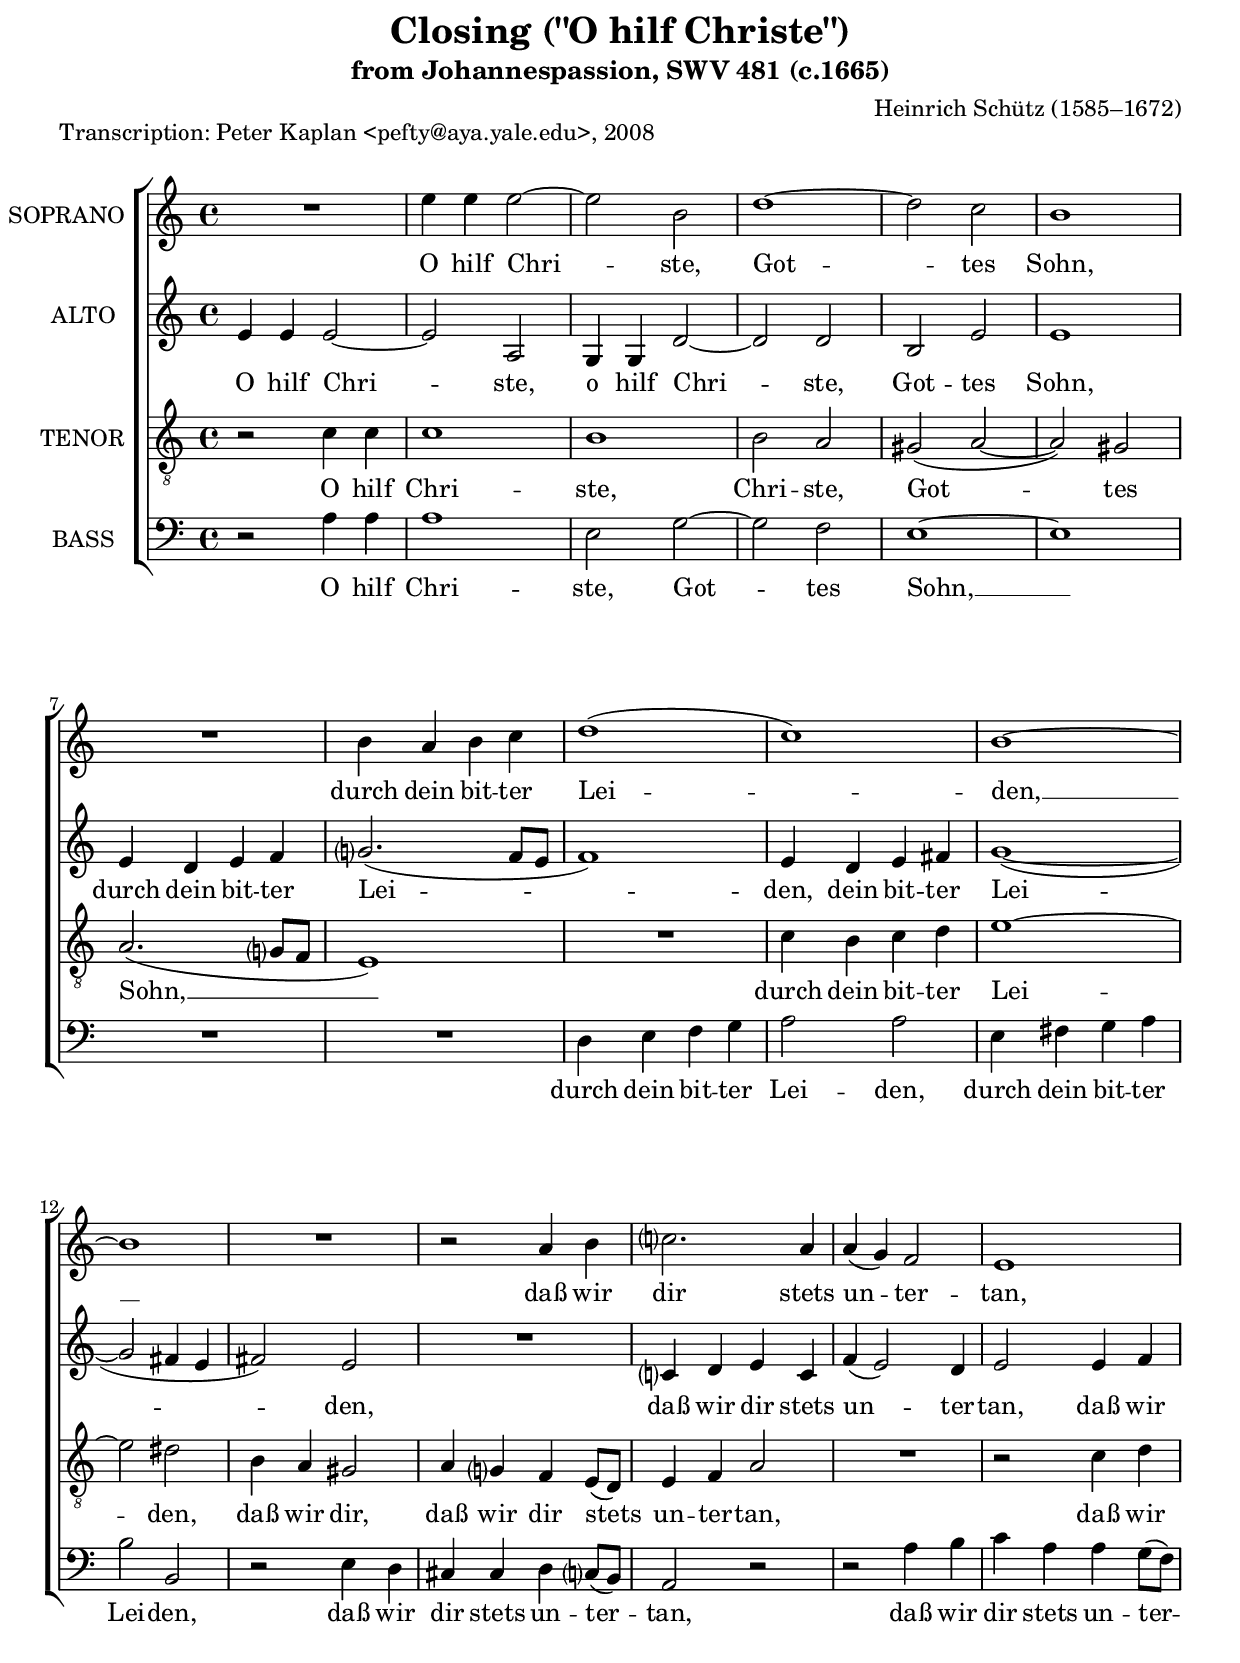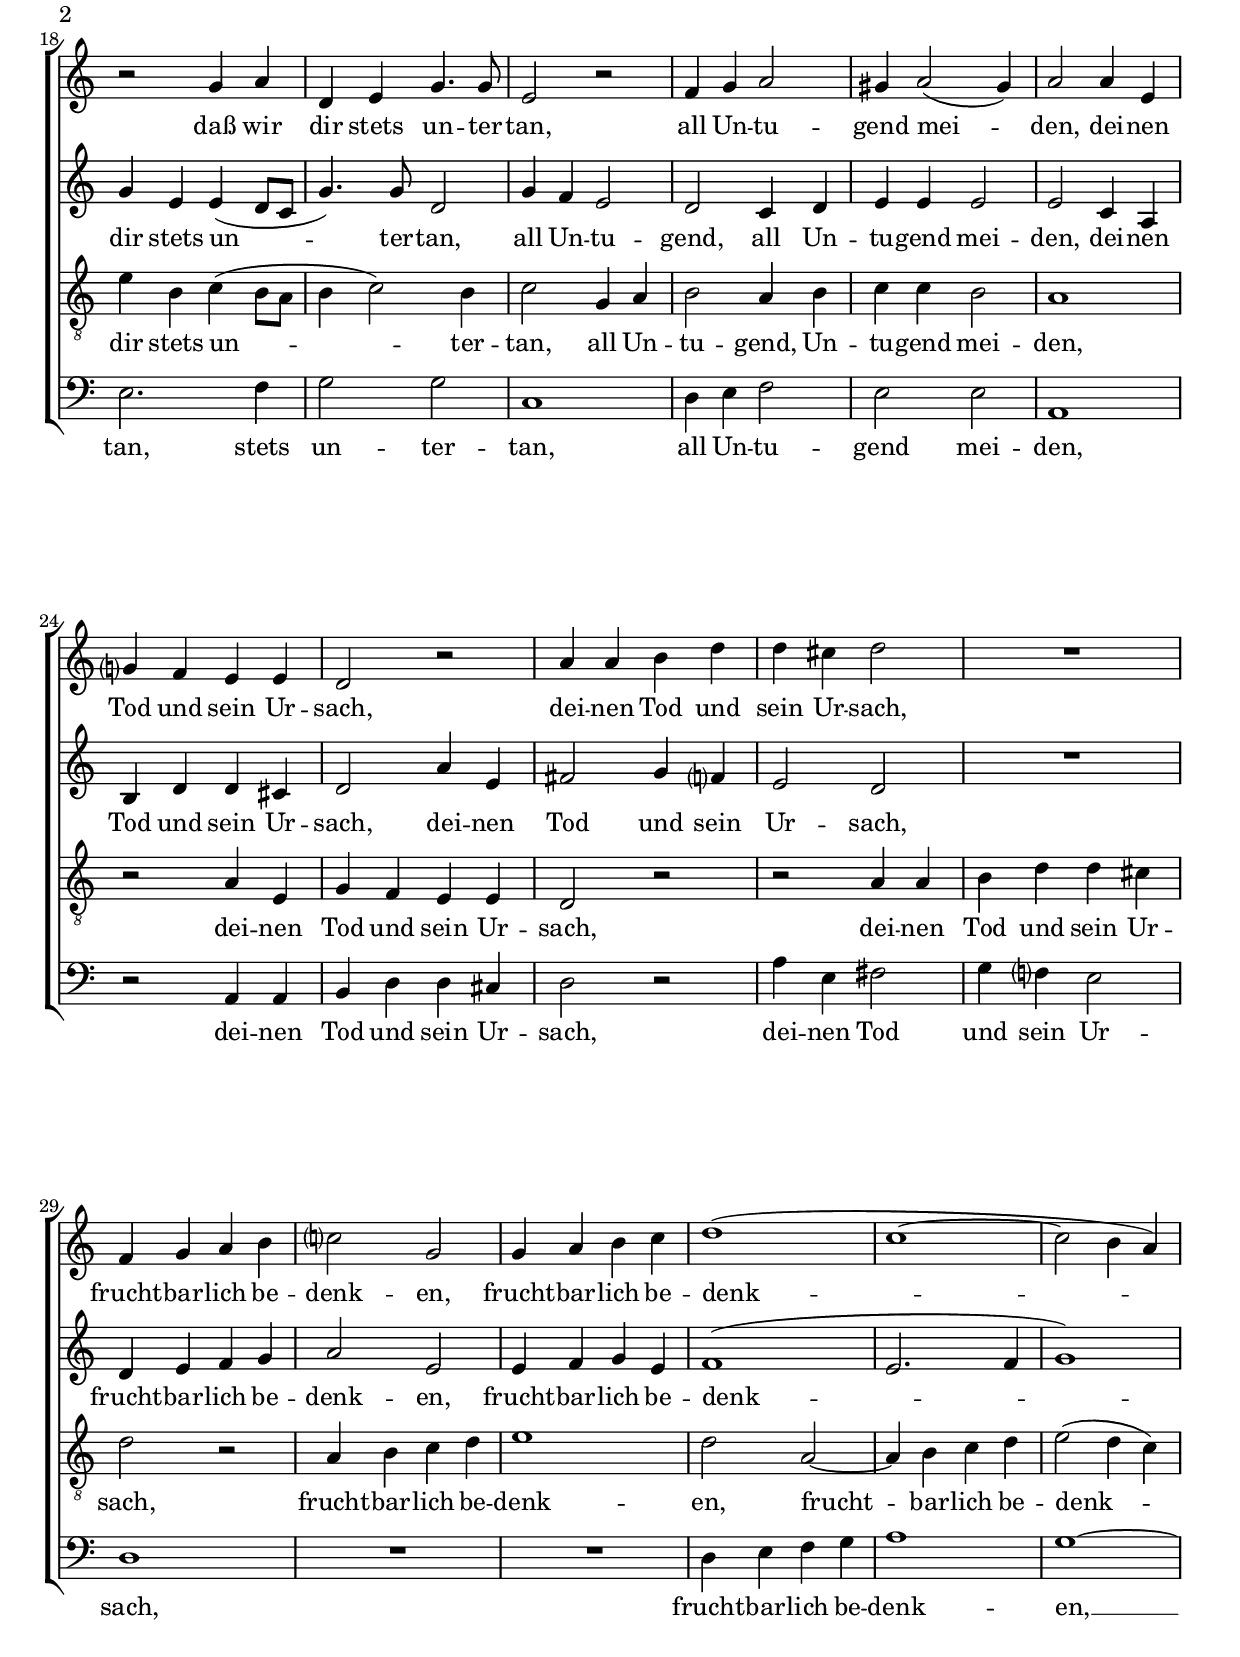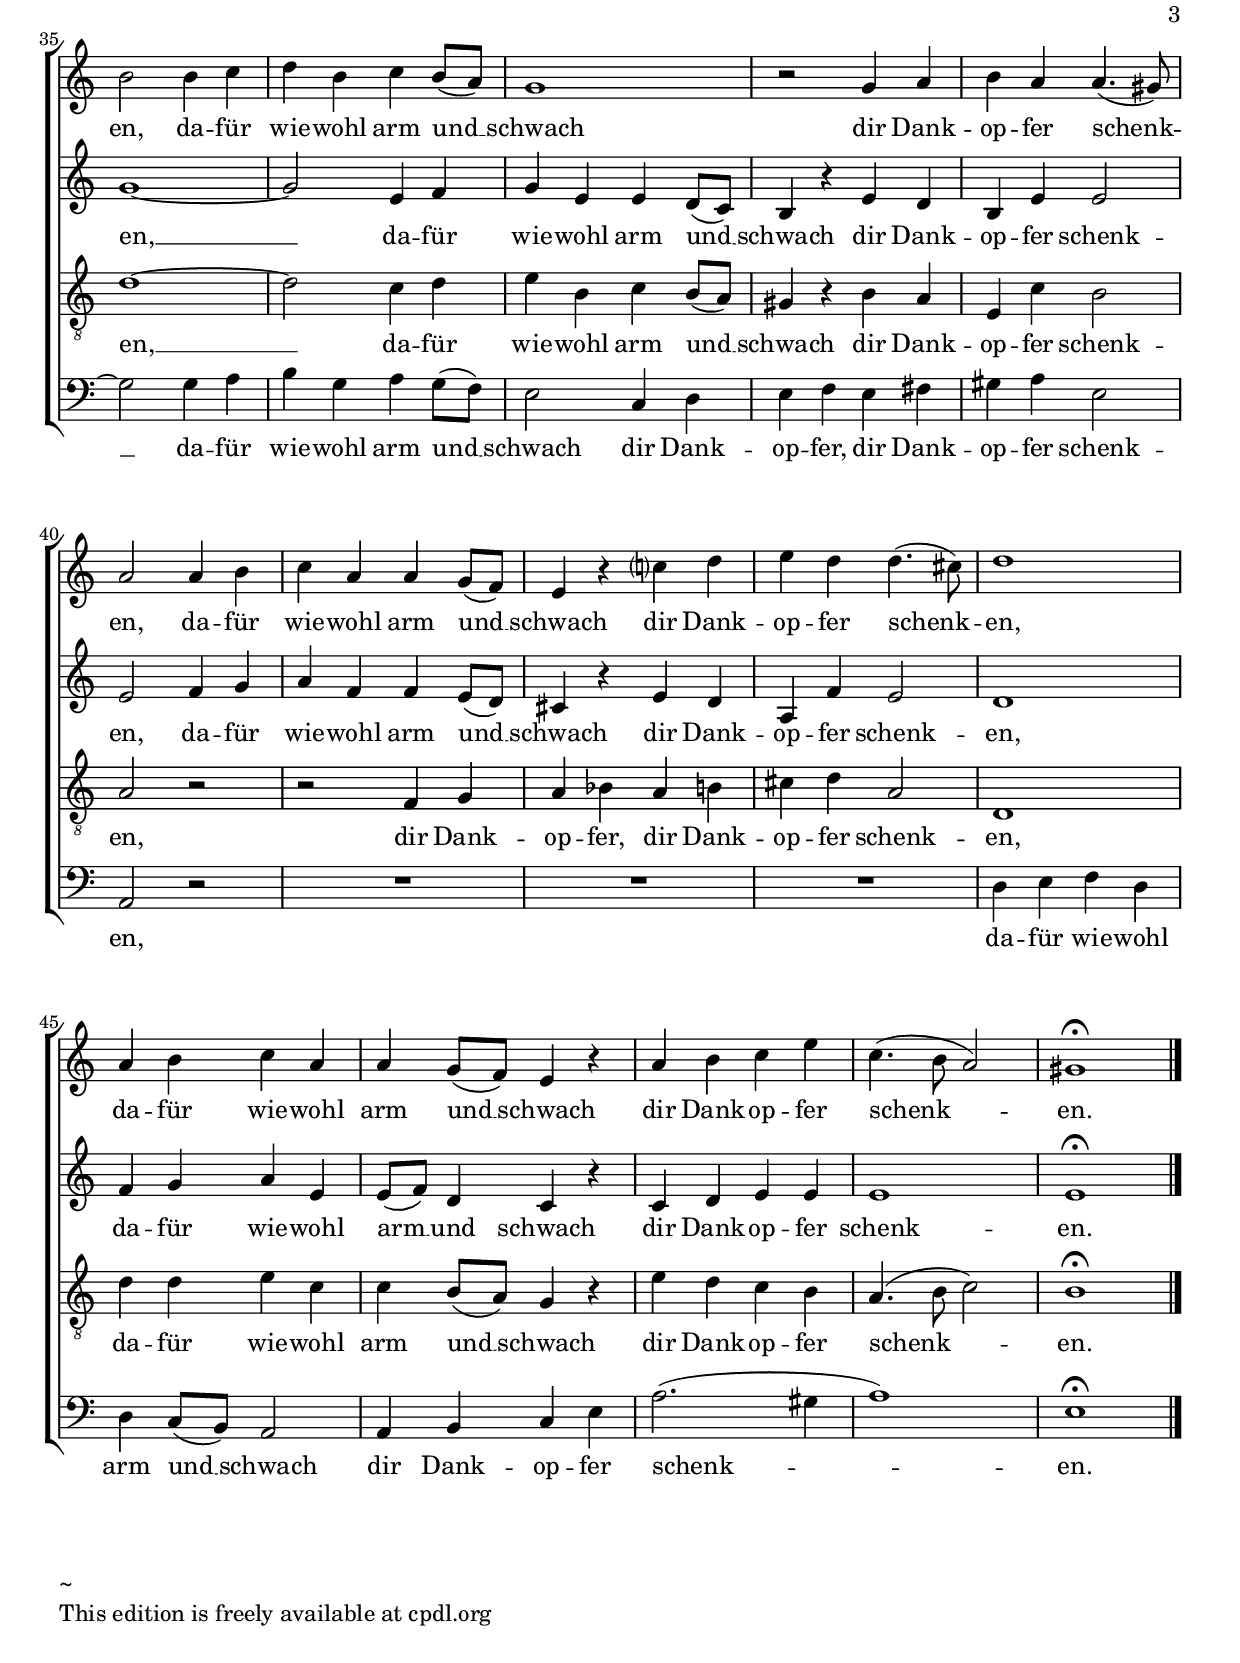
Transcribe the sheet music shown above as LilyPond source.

     \version "2.10.10"
\paper {
  between-system-space = 2.0\cm
  between-system-padding = #1
  ragged-bottom=##f
  ragged-last-bottom=##f
  bottom-margin = 2.0\cm
  top-margin = 0.1\cm
%  system-count = #6
  systemSeparatorMarkup = ""
}
\header {
    title = "Closing (\"O hilf Christe\")"
    subtitle = "from Johannespassion, SWV 481 (c.1665)"
    composer = "Heinrich Schütz (1585–1672)"
    date = "1623"
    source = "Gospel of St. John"
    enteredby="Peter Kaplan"
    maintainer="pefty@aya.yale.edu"
    piece ="Transcription: Peter Kaplan <pefty@aya.yale.edu>, 2008"
    texidoc = "

Translation of text:
Jesus of Nazareth."
}

     \score { 
      <<
        \new ChoirStaff <<
        \new Staff = CantusOne <<
               {  
      <<
     \override Stem #'neutral-direction = #up 

        \clef treble
        \key a \minor 
        \new Voice = "CantusOne" {
     \override NoteHead #'style = #'baroque
        \set Staff.midiInstrument = "synth voice"
        \set Staff.vocalName = "SOPRANO "

\time 4/4
R1
e''4 e'' e''2~
e''2 b'
d''1~
% measure 5
d''2 c''
b'1
R1
b'4 a' b' c''
d''1(
% measure 10
c''1)
b'1~
b'1
R1
r2 a'4 b'
% measure 15
c''?2. a'4
a'4( g') f'2 
e'1
r2 g'4 a'
d'4 e' g'4. g'8
% measure 20
e'2 r
f'4 g' a'2
gis'4 a'2( gis'4)
a'2 a'4 e'
g'?4 f' e' e'
% measure 25
d'2 r
a'4 a' b' d''
d''4 cis'' d''2
R1
f'4 g' a' b'
% measure 30 
c''?2 g'
g'4 a' b' c''
d''1(
c''1~
c''2 b'4 a')
% measure 35
b'2 b'4 c''
d''4 b' c'' b'8( a')
g'1
r2 g'4 a'
b'4 a' a'4.( gis'8)
% measure 40
a'2 a'4 b'
c''4 a' a' g'8( f')
e'4 r c''? d''
e'' d'' d''4.( cis''8)
d''1
% measure 45
a'4 b' c'' a'
a'4 g'8( f') e'4 r
a'4 b' c'' e''
c''4.( b'8 a'2)
gis'1\fermata
\bar "|."
}
>>
}

>>

\new Lyrics 
\lyricsto "CantusOne"
        { 

O hilf Chri --
   ste,
Got --
   tes
Sohn,

durch dein bit -- ter
Lei --

den,
__

   daß wir 
dir stets
un -- ter --
tan,
   daß wir 
dir stets un -- ter --
tan,
all Un -- tu --
gend mei --
den, dei -- nen
Tod und sein Ur --
sach,
dei -- nen Tod und 
sein Ur -- sach,

frucht -- bar -- lich be --
denk -- en,
frucht -- bar -- lich be --
denk -- 


en, da -- für
wie -- wohl arm und __
schwach
   dir Dank --
op -- fer schenk -- 
en, da -- für
wie -- wohl arm und __
schwach dir Dank --
op -- fer schenk -- 
en,
da -- für wie -- wohl 
arm und __ schwach
dir Dank -- op -- fer 
schenk -- 
en.  
}



        \new Staff = Altus <<
               {  
      <<
     \override Stem #'neutral-direction = #up 

        \clef treble
        \key a \minor 
        \new Voice = "Altus" {
     \override NoteHead #'style = #'baroque
        \set Staff.midiInstrument = "synth voice"
        \set Staff.vocalName = "ALTO "

\time 4/4
e'4 e' e'2~
e'2 a
g4 g d'2~
d'2 d'
% measure 5
b2 e' 
e'1
e'4 d' e' f'
g'?2.( f'8 e'
f'1)
% measure 10
e'4 d' e' fis'
g'1(~
g'2 fis'4 e'
fis'2) e'
R1
% measure 15
c'?4 d' e' c'
f'4( e'2) d'4
e'2 e'4 f'
g'4 e' e'( d'8 c'
g'4.) g'8 d'2
% measure 20
g'4 f' e'2
d'2 c'4 d'
e'4 e' e'2
e'2 c'4 a
b4 d' d' cis'
% measure 25
d'2 a'4 e'
fis'2 g'4 f'?
e'2 d'
R1
d'4 e' f' g' 
% measure 30 
a'2 e'
e'4 f' g' e'
f'1^(
e'2. f'4
g'1)
% measure 35
g'1~
g'2 e'4 f'
g'4 e' e' d'8( c')
b4 r e' d'
b4 e' e'2
% measure 40
e'2 f'4 g'
a'4 f' f' e'8( d')
cis'4 r e' d'
a4 f' e'2
d'1
% measure 45
f'4 g' a' e'
e'8( f') d'4 c' r
c'4 d' e' e' 
e'1
e'1\fermata
\bar "|."
}
>>
}

>>

\new Lyrics 
\lyricsto "Altus"
        { 
O hilf Chri --
   ste,
o hilf Chri --
   ste,
Got -- tes
Sohn,
durch dein bit -- ter
Lei --

den, dein bit -- ter
Lei --

   den,
 
daß wir dir stets
un -- ter --
tan, daß wir 
dir stets un -- 
   ter -- tan,
all Un -- tu --
gend, all Un -- 
tu -- gend mei --
den, dei -- nen
Tod und sein Ur --
sach, dei -- nen 
Tod und sein 
Ur -- sach,

frucht -- bar -- lich be --
denk -- en,
frucht -- bar -- lich be --
denk -- 


en, 
__ da -- für
wie -- wohl arm und __
schwach dir Dank --
op -- fer schenk -- 
en, da -- für
wie -- wohl arm und __
schwach dir Dank --
op -- fer schenk -- 
en,
da -- für wie -- wohl 
arm __ und schwach
dir Dank -- op -- fer 
schenk -- 
en.  
}


        \new Staff = Tenor <<
               {  
      <<
     \override Stem #'neutral-direction = #up 

        \clef "G_8"
        \key a \minor 
        \new Voice = "Tenor" {
     \override NoteHead #'style = #'baroque
        \set Staff.midiInstrument = "synth voice"
        \set Staff.vocalName = "TENOR "

\time 4/4
r2 c'4 c'
c'1
b1
b2 a
% measure 5
gis2( a~
a2) gis
a2.( g?8 f
e1)
R1
% measure 10
c'4 b c' d'
e'1~
e'2 dis'
b4 a gis2
a4 g? f e8( d)
% measure 15
e4 f a2
R1
r2 c'4 d'
\stemDown
e'4 b c'( b8 a
b4 c'2) b4
% measure 20
\stemNeutral
c'2 g4 a
b2 a4 b
c'4 c' b2
a1
r2 a4 e
% measure 25
g4 f e e 
d2 r
r2 a4 a
b4 d' d' cis'
d'2 r
% measure 30
a4 b c' d'
e'1
d'2 a~
a4 b c' d'
e'2( d'4 c')
% measure 35
d'1~
d'2 c'4 d'
e'4 b c' b8( a)
gis4 r b a
e4 c' b2
% measure 40
a2 r
r2 f4 g
a4 bes a b!
cis'4 d' a2
d1
% measure 45
d'4 d' e' c'
c'4 b8( a) g4 r
e'4 d' c' b
a4.( b8 c'2)
b1\fermata
\bar "|."
}
>>
}

>>

\new Lyrics 
\lyricsto "Tenor"
        { 
   O hilf 
Chri --
ste,
Chri -- ste,
Got --
   tes
Sohn,
__

durch dein bit -- ter
Lei --
   den,
daß wir dir,
daß wir dir stets
un -- ter -- tan,

   daß wir 
dir stets un -- 
   ter --
tan, all Un -- 
tu -- gend, Un -- 
tu -- gend mei --
den, 
   dei -- nen
Tod und sein Ur --
sach,
   dei -- nen 
Tod und sein Ur -- 
sach,
frucht -- bar -- lich be --
denk -- 
en, frucht -- 
   bar -- lich be --
denk -- 
en, 
__ da -- für
wie -- wohl arm und __
schwach dir Dank --
op -- fer schenk -- 
en, 
   dir Dank --
op -- fer, dir Dank --
op -- fer schenk -- 
en,
da -- für wie -- wohl 
arm und __ schwach
dir Dank -- op -- fer 
schenk -- 
en.  

}


        \new Staff = Bassus <<
               {  
      <<
     \override Stem #'neutral-direction = #up 

        \clef bass
        \key a \minor 
        \new Voice = "Bassus" {
     \override NoteHead #'style = #'baroque
        \set Staff.midiInstrument = "synth voice"
        \set Staff.vocalName = "BASS "

\time 4/4
r2 a4 a
a1
e2 g~
g2 f
% measure 5
e1~
e1
R1
R1
d4 e f g
% measure 10
a2 a
e4 fis g a
b2 b,
r2 e4 d
cis4 cis d c?8( b,)
% measure 15
a,2 r
r2 a4 b 
c'4 a a g8( f)
e2. f4
g2 g
% measure 20
c1
d4 e f2
e2 e
a,1
r2 a,4 a,
% measure 25
b,4 d d cis
d2 r
a4 e fis2
g4 f? e2
d1
% measure 30 
R1
R1
d4 e f g 
a1
g1~
% measure 35
g2 g4 a
b4 g a g8( f)
e2 c4 d
e4 f e fis
gis4 a e2
% measure 40
a,2 r
R1
R1
R1
d4 e f d
% measure 45
d4 c8( b,) a,2
a,4 b, c e
a2.( gis4
a1)
e1\fermata
\bar "|."
}
>>
}

>>

\new Lyrics 
\lyricsto "Bassus"
        { 
   O hilf 
Chri --
ste, Got --
   tes
Sohn,
__


durch dein bit -- ter
Lei -- den,
durch dein bit -- ter
Lei -- den,
   daß wir 
dir stets un -- ter --
tan,
   daß wir 
dir stets un -- ter --
tan, stets 
un -- ter --
tan,
all Un -- tu --
gend mei --
den, 
   dei -- nen
Tod und sein Ur --
sach,
dei -- nen Tod 
und sein Ur -- 
sach,


frucht -- bar -- lich be --
denk -- 
en,
__ da -- für
wie -- wohl arm und __
schwach dir Dank --
op -- fer, dir Dank --
op -- fer schenk -- 
en, 



da -- für wie -- wohl 
arm und __ schwach 
dir Dank -- op -- fer 
schenk -- 

en.   
}


>>


>>
   






%{
\midi { 
\context { 
\Score 
tempoWholesPerMinute = #(ly:make-moment 72 4) 
} 
} 
%}







     }
\layout { 
         \context { 
          \Staff \consists "Horizontal_bracket_engraver" 
          }
         }
\markup{\column{\line{ ~ } \line{This edition is freely available at cpdl.org}} 
} 



















